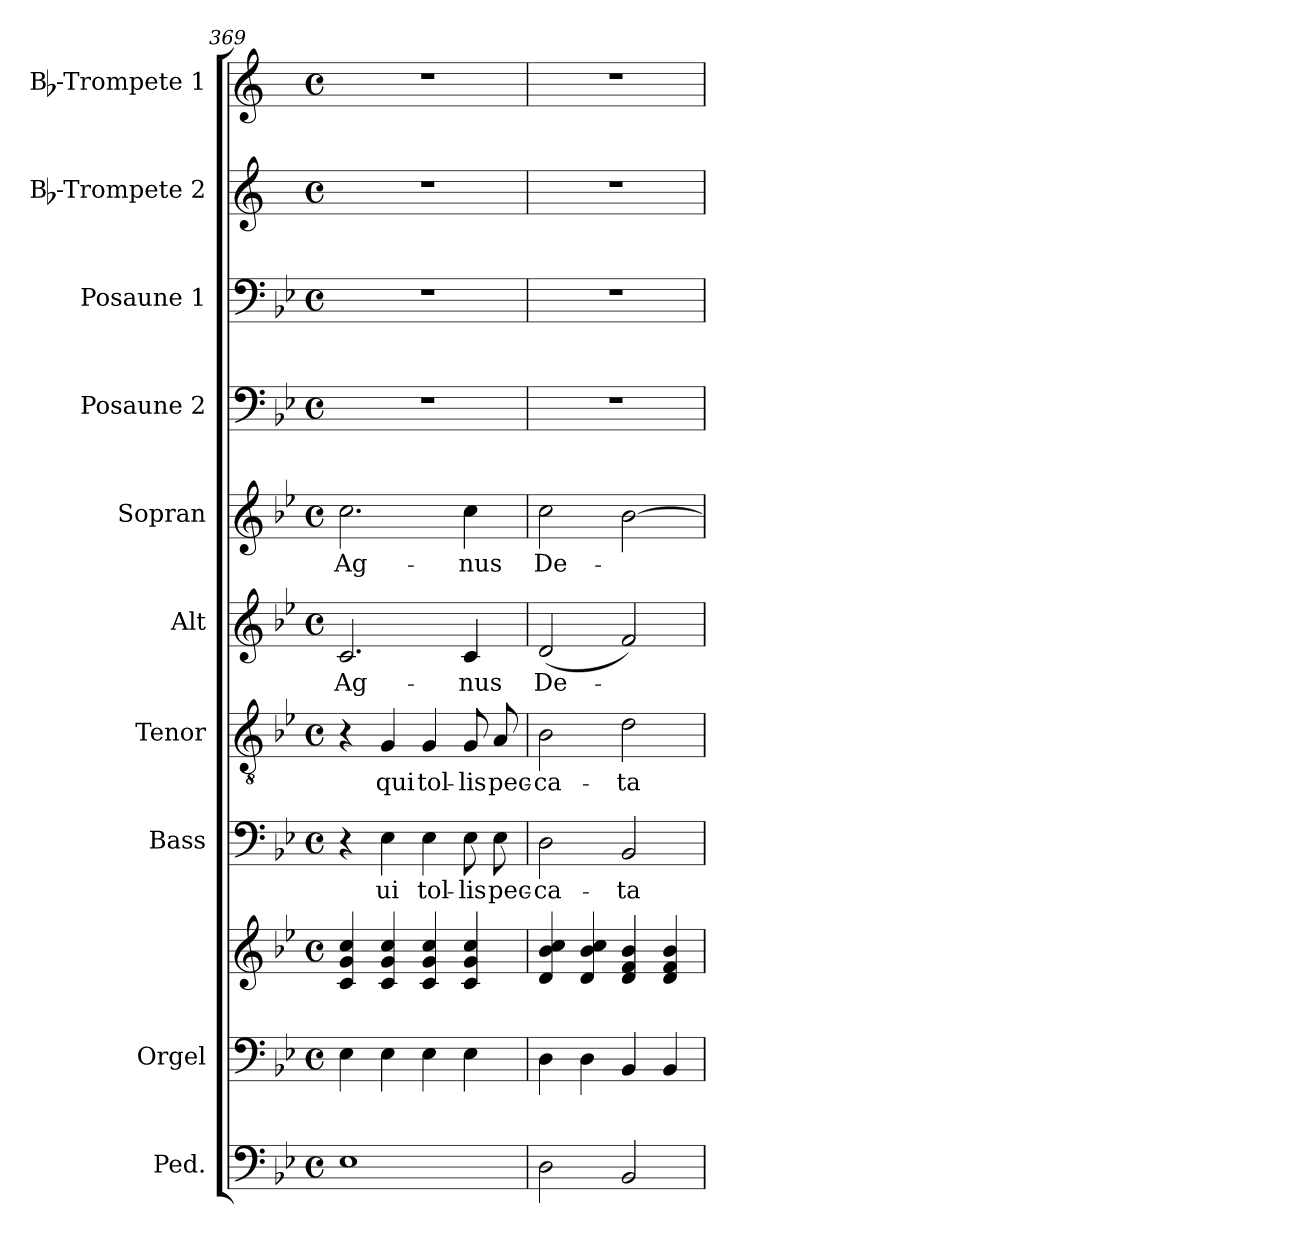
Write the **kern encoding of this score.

**kern	**kern	**kern	**kern	**text	**kern	**text	**kern	**text	**kern	**text	**kern	**kern	**kern	**kern
*part10	*part9	*part9	*part8	*part8	*part7	*part7	*part6	*part6	*part5	*part5	*part4	*part3	*part2	*part1
*staff11	*staff10	*staff9	*staff8	*staff8	*staff7	*staff7	*staff6	*staff6	*staff5	*staff5	*staff4	*staff3	*staff2	*staff1
*I"Ped.	*I"Orgel	*	*I"Bass	*	*I"Tenor	*	*I"Alt	*	*I"Sopran	*	*I"Posaune 2	*I"Posaune 1	*I"Bb-Trompete 2	*I"Bb-Trompete 1
*	*I'Org.	*	*I'B.	*	*I'T.	*	*I'A.	*	*I'S.	*	*I'Pos. 2	*I'Pos. 1	*I'Bb Trp. 2	*I'Bb Trp. 1
*clefF4	*clefF4	*clefG2	*clefF4	*	*clefGv2	*	*clefG2	*	*clefG2	*	*clefF4	*clefF4	*clefG2	*clefG2
*ITrd7c12	*	*	*	*	*	*	*	*	*	*	*	*	*ITrd1c2	*ITrd1c2
*k[b-e-]	*k[b-e-]	*k[b-e-]	*k[b-e-]	*	*k[b-e-]	*	*k[b-e-]	*	*k[b-e-]	*	*k[b-e-]	*k[b-e-]	*k[b-e-]	*k[b-e-]
*B-:	*B-:	*B-:	*B-:	*	*B-:	*	*B-:	*	*B-:	*	*B-:	*B-:	*B-:	*B-:
*M4/4	*M4/4	*M4/4	*M4/4	*	*M4/4	*	*M4/4	*	*M4/4	*	*M4/4	*M4/4	*M4/4	*M4/4
*met(c)	*met(c)	*met(c)	*met(c)	*	*met(c)	*	*met(c)	*	*met(c)	*	*met(c)	*met(c)	*met(c)	*met(c)
=369	=369	=369	=369	=369	=369	=369	=369	=369	=369	=369	=369	=369	=369	=369
!	!	!	!	!	!	!	!	!LO:LY:b	!	!LO:LY:b	!	!	!	!
1EE-	4E-\	4c/ 4g/ 4cc/	4r	.	4r	.	2.c/	Ag-	2.cc\	Ag-	1r	1r	1r	1r
!	!	!	!	!LO:LY:b	!	!LO:LY:b	!	!	!	!	!	!	!	!
.	4E-\	4c/ 4g/ 4cc/	4E-\	ui	4G/	qui	.	.	.	.	.	.	.	.
!	!	!	!	!LO:LY:b	!	!LO:LY:b	!	!	!	!	!	!	!	!
.	4E-\	4c/ 4g/ 4cc/	4E-\	tol-	4G/	tol-	.	.	.	.	.	.	.	.
!	!	!	!	!LO:LY:b	!	!LO:LY:b	!	!LO:LY:b	!	!LO:LY:b	!	!	!	!
.	4E-\	4c/ 4g/ 4cc/	8E-\	-lis	8G/	-lis	4c/	-nus	4cc\	-nus	.	.	.	.
!	!	!	!	!LO:LY:b	!	!LO:LY:b	!	!	!	!	!	!	!	!
.	.	.	8E-\	pec-	8A/	pec-	.	.	.	.	.	.	.	.
=370	=370	=370	=370	=370	=370	=370	=370	=370	=370	=370	=370	=370	=370	=370
!	!	!	!	!LO:LY:b	!	!LO:LY:b	!	!LO:LY:b	!	!LO:LY:b	!	!	!	!
2DD\	4D\	4d/ 4b-/ 4cc/	2D\	-ca-	2B-\	-ca-	(<2d/	De-	2cc\	De-	1r	1r	1r	1r
.	4D\	4d/ 4b-/ 4cc/	.	.	.	.	.	.	.	.	.	.	.	.
!	!	!	!	!LO:LY:b	!	!LO:LY:b	!	!	!	!	!	!	!	!
2BBB-/	4BB-/	4d/ 4f/ 4b-/	2BB-/	-ta	2d\	-ta	2f/)	.	[2b-\	.	.	.	.	.
.	4BB-/	4d/ 4f/ 4b-/	.	.	.	.	.	.	.	.	.	.	.	.
=	=	=	=	=	=	=	=	=	=	=	=	=	=	=
*-	*-	*-	*-	*-	*-	*-	*-	*-	*-	*-	*-	*-	*-	*-
